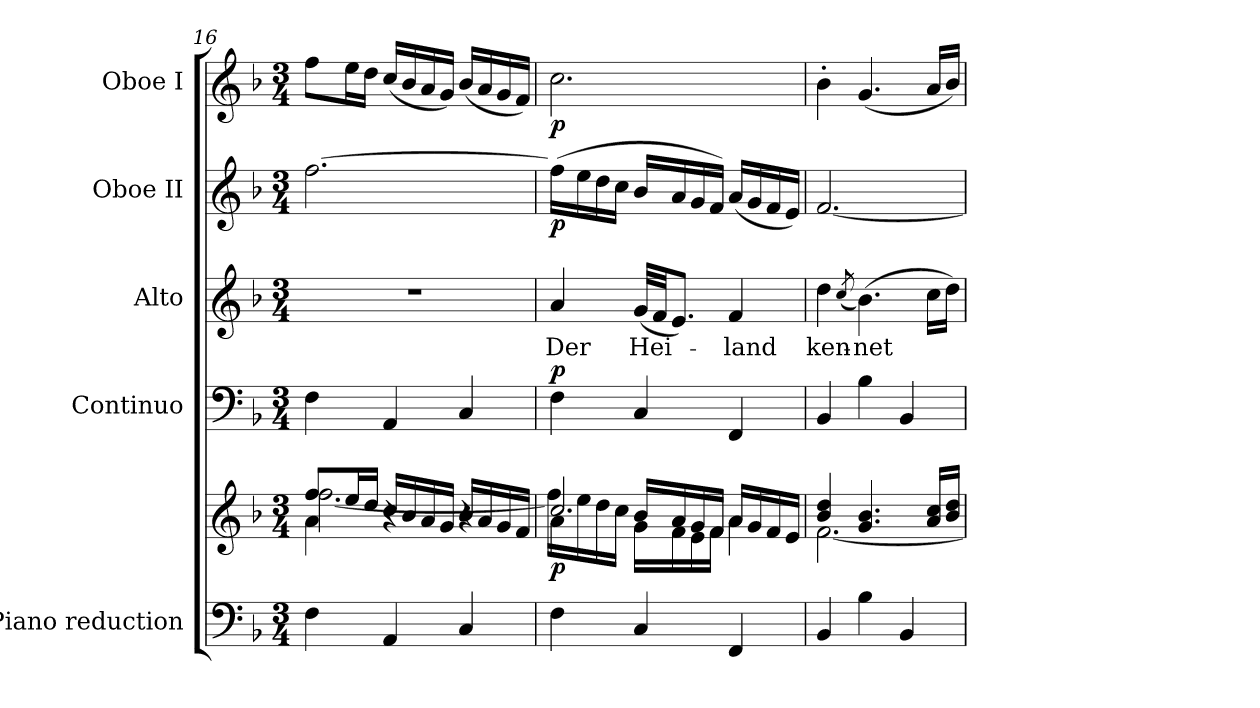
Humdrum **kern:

**kern	**kern	**dynam	**kern	**dynam	**kern	**text	**kern	**dynam	**kern	**dynam
*part5	*part5	*part5	*part4	*part4	*part3	*part3	*part2	*part2	*part1	*part1
*staff6	*staff5	*staff5/6	*staff4	*staff4	*staff3	*staff3	*staff2	*staff2	*staff1	*staff1
*I"Piano reduction	*	*	*I"Continuo	*	*I"Alto	*	*I"Oboe II	*	*I"Oboe I	*
*I'Pno	*	*	*	*	*	*	*I'Ob	*	*I'Ob	*
*clefF4	*clefG2	*	*clefF4	*	*clefG2	*	*clefG2	*	*clefG2	*
*k[b-]	*k[b-]	*	*k[b-]	*	*k[b-]	*	*k[b-]	*	*k[b-]	*
*M3/4	*M3/4	*	*M3/4	*	*M3/4	*	*M3/4	*	*M3/4	*
=16	=16	=16	=16	=16	=16	=16	=16	=16	=16	=16
*	*^	*	*	*	*	*	*	*	*	*
*	*	*^	*	*	*	*	*	*	*	*	*
4F\	8ff/L	[>2.ff\	4a\	.	4F\	.	2.r	.	[2.ff\	.	8ff\L	.
.	16ee/L	.	.	.	.	.	.	.	.	.	16ee\L	.
.	16dd/JJ	.	.	.	.	.	.	.	.	.	16dd\JJ	.
4AA/	16cc/LL	.	4r	.	4AA/	.	.	.	.	.	(16cc/LL	.
.	16b-/	.	.	.	.	.	.	.	.	.	16b-/	.
.	16a/	.	.	.	.	.	.	.	.	.	16a/	.
.	16g/JJ	.	.	.	.	.	.	.	.	.	16g/JJ)	.
4C/	16b-/LL	.	4r	.	4C/	.	.	.	.	.	(16b-/LL	.
.	16a/	.	.	.	.	.	.	.	.	.	16a/	.
.	16g/	.	.	.	.	.	.	.	.	.	16g/	.
.	16f/JJ	.	.	.	.	.	.	.	.	.	16f/JJ)	.
=17	=17	=17	=17	=17	=17	=17	=17	=17	=17	=17	=17	=17
!	!	!	!	!LO:DY:b	!	!LO:DY:a	!	!LO:LY:b	!	!LO:DY:b	!	!LO:DY:b
4F\	2.cc/	16ff\LL]	4a\	p	4F\	p	4a/	Der	(16ff\LL]	p	2.cc\	p
.	.	16ee\	.	.	.	.	.	.	16ee\	.	.	.
.	.	16dd\	.	.	.	.	.	.	16dd\	.	.	.
.	.	16cc\JJ	.	.	.	.	.	.	16cc\JJ	.	.	.
!	!	!	!	!	!	!	!	!LO:LY:b	!	!	!	!
4C/	.	16g\LL	16b-/LL	.	4C/	.	(32g/LLL	Hei-	16b-/LL	.	.	.
.	.	.	.	.	.	.	32f/JJ	.	.	.	.	.
.	.	16f\	16a/	.	.	.	8.e/J)	.	16a/	.	.	.
.	.	16e\	16g/	.	.	.	.	.	16g/	.	.	.
.	.	16f\JJ	16f/JJ	.	.	.	.	.	16f/JJ)	.	.	.
!	!	!	!	!	!	!	!	!LO:LY:b	!	!	!	!
4FF/	.	4a\	16a/LL	.	4FF/	.	4f/	-land	(16a/LL	.	.	.
.	.	.	16g/	.	.	.	.	.	16g/	.	.	.
.	.	.	16f/	.	.	.	.	.	16f/	.	.	.
.	.	.	16e/JJ	.	.	.	.	.	16e/JJ)	.	.	.
=18	=18	=18	=18	=18	=18	=18	=18	=18	=18	=18	=18	=18
!	!	!	!	!	!	!	!	!LO:LY:b	!	!	!	!
*	*	*v	*v	*	*	*	*	*	*	*	*	*
4BB-/	4b-/ 4dd/	[2.f\	.	4BB-/	.	4dd\	ken-	[2.f/	.	4b-'\	.
.	.	.	.	.	.	(8qcc/	.	.	.	.	.
!	!	!	!	!	!	!	!LO:LY:b	!	!	!	!
4B-\	4.g/ 4.b-/	.	.	4B-\	.	(4.b-\)	-net	.	.	(4.g/	.
4BB-/	.	.	.	4BB-/	.	.	.	.	.	.	.
.	16a/ 16cc/LL	.	.	.	.	16cc\LL	.	.	.	16a/LL	.
.	16b-/ 16dd/JJ	.	.	.	.	16dd\JJ)	.	.	.	16b-/JJ)	.
*	*v	*v	*	*	*	*	*	*	*	*	*
=	=	=	=	=	=	=	=	=	=	=
*-	*-	*-	*-	*-	*-	*-	*-	*-	*-	*-
